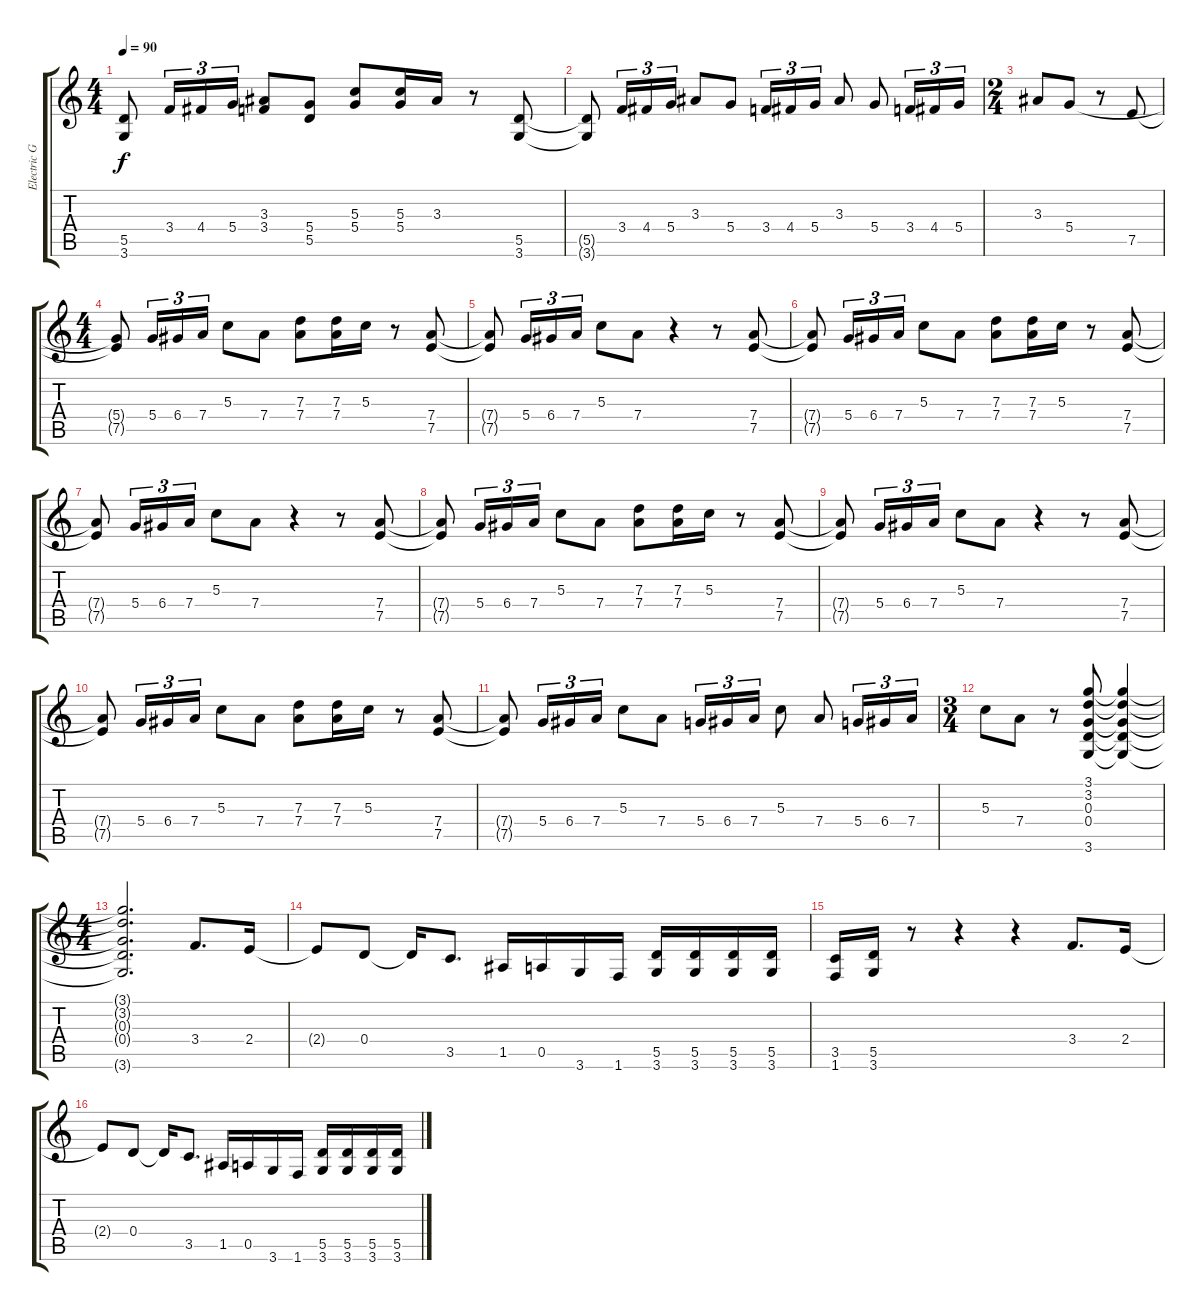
\track ("Electric Guitar II (Backing)" "Electric G") {instrument overdrivenguitar}
\staff {score tabs}
\tuning (E4 B3 G3 D3 A2 E2) {hide}
\ts (4 4)
\tempo 90
\clef g2
\ks c
(5.5{t} 3.6{t}).8{dy f} 3.4.16{tu (3 2)} 4.4.16{tu (3 2)} 5.4.16{tu (3 2)} (3.3 3.4).8 (5.4 5.5).8 (5.3 5.4).8 (5.3 5.4).16 3.3.16 r.8 (5.5 3.6).8 |
(5.5{t} 3.6{t}).8 3.4.16{tu (3 2)} 4.4.16{tu (3 2)} 5.4.16{tu (3 2)} 3.3.8 5.4.8 3.4.16{tu (3 2)} 4.4.16{tu (3 2)} 5.4.16{tu (3 2)} 3.3.8 5.4.8 3.4.16{tu (3 2)} 4.4.16{tu (3 2)} 5.4.16{tu (3 2)} |
\ts (2 4)
3.3.8 5.4.8 r.8 7.5.8 |
\ts (4 4)
(5.4{t} 7.5{t}).8 5.4.16{tu (3 2)} 6.4.16{tu (3 2)} 7.4.16{tu (3 2)} 5.3.8 7.4.8 (7.3 7.4).8 (7.3 7.4).16 5.3.16 r.8 (7.4 7.5).8 |
(7.4{t} 7.5{t}).8 5.4.16{tu (3 2)} 6.4.16{tu (3 2)} 7.4.16{tu (3 2)} 5.3.8 7.4.8 r.4 r.8 (7.4 7.5).8 |
(7.4{t} 7.5{t}).8 5.4.16{tu (3 2)} 6.4.16{tu (3 2)} 7.4.16{tu (3 2)} 5.3.8 7.4.8 (7.3 7.4).8 (7.3 7.4).16 5.3.16 r.8 (7.4 7.5).8 |
(7.4{t} 7.5{t}).8 5.4.16{tu (3 2)} 6.4.16{tu (3 2)} 7.4.16{tu (3 2)} 5.3.8 7.4.8 r.4 r.8 (7.4 7.5).8 |
(7.4{t} 7.5{t}).8 5.4.16{tu (3 2)} 6.4.16{tu (3 2)} 7.4.16{tu (3 2)} 5.3.8 7.4.8 (7.3 7.4).8 (7.3 7.4).16 5.3.16 r.8 (7.4 7.5).8 |
(7.4{t} 7.5{t}).8 5.4.16{tu (3 2)} 6.4.16{tu (3 2)} 7.4.16{tu (3 2)} 5.3.8 7.4.8 r.4 r.8 (7.4 7.5).8 |
(7.4{t} 7.5{t}).8 5.4.16{tu (3 2)} 6.4.16{tu (3 2)} 7.4.16{tu (3 2)} 5.3.8 7.4.8 (7.3 7.4).8 (7.3 7.4).16 5.3.16 r.8 (7.4 7.5).8 |
(7.4{t} 7.5{t}).8 5.4.16{tu (3 2)} 6.4.16{tu (3 2)} 7.4.16{tu (3 2)} 5.3.8 7.4.8 5.4.16{tu (3 2)} 6.4.16{tu (3 2)} 7.4.16{tu (3 2)} 5.3.8 7.4.8 5.4.16{tu (3 2)} 6.4.16{tu (3 2)} 7.4.16{tu (3 2)} |
\ts (3 4)
5.3.8 7.4.8 r.8 (3.1 3.2 0.3 0.4 3.6).8 (3.1{t} 3.2{t} 0.3{t} 0.4{t} 3.6{t}).4 |
\ts (4 4)
(3.1{t} 3.2{t} 0.3{t} 0.4{t} 3.6{t}).2{d} 3.4.8{d} 2.4.16 |
2.4{t}.8 0.4.8 0.4{t}.16 3.5.8{d} 1.5.16 0.5.16 3.6.16 1.6.16 (5.5 3.6).16 (5.5 3.6).16 (5.5 3.6).16 (5.5 3.6).16 |
(3.5 1.6).16 (5.5 3.6).16 r.8 r.4 r.4 3.4.8{d} 2.4.16 |
2.4{t}.8 0.4.8 0.4{t}.16 3.5.8{d} 1.5.16 0.5.16 3.6.16 1.6.16 (5.5 3.6).16 (5.5 3.6).16 (5.5 3.6).16 (5.5 3.6).16
